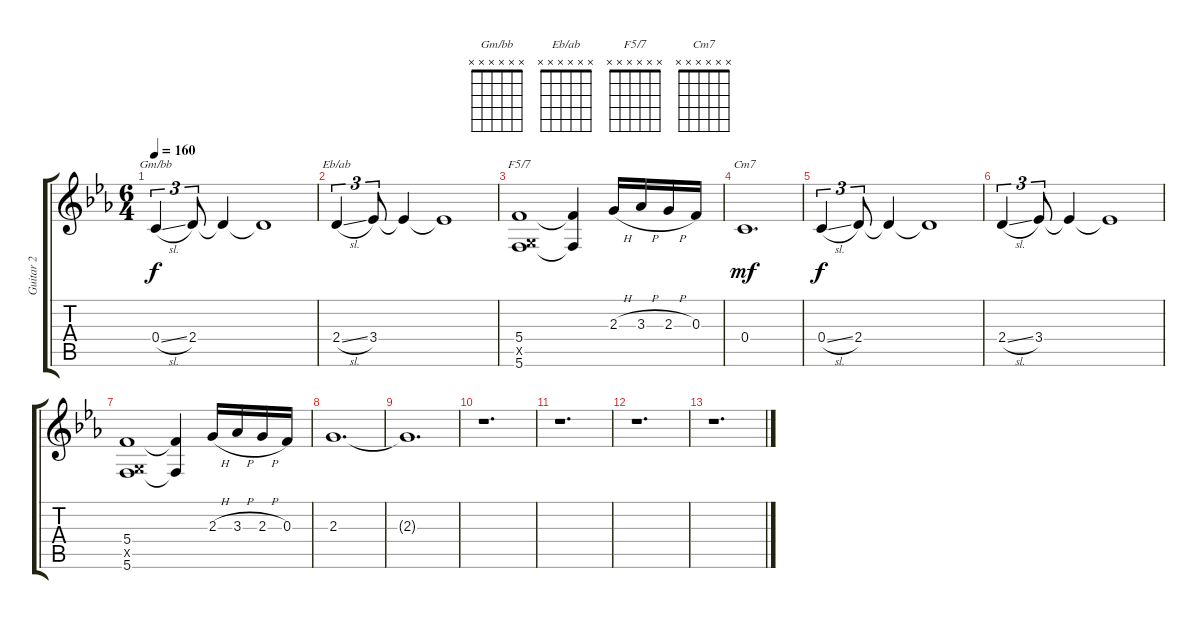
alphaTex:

\track ("Guitar 2" "Guitar 2") {instrument acousticguitarsteel}
\staff {score tabs}
\tuning (D4 A3 F3 C3 G2 C2) {hide}
\chord ("Gm/bb" x x x x x x)
\chord ("Eb/ab" x x x x x x)
\chord ("F5/7" x x x x x x)
\chord ("Cm7" x x x x x x)
\ts (6 4)
\tempo 160
\clef g2
\ks cminor
0.4{sl}.4{tu (3 2) ch "Gm/bb" dy f} 2.4.8{tu (3 2)} 2.4{t}.4 2.4{t}.1 |
2.4{sl}.4{tu (3 2) ch "Eb/ab"} 3.4.8{tu (3 2)} 3.4{t}.4 3.4{t}.1 |
(5.4 0.5{x} 5.6).1{ch "F5/7"} (5.4{t} 5.6{t}).4 2.3{h}.16 3.3{h}.16 2.3{h}.16 0.3.16 |
0.4.1{d ch "Cm7" dy mf} |
0.4{sl}.4{tu (3 2) dy f} 2.4.8{tu (3 2)} 2.4{t}.4 2.4{t}.1 |
2.4{sl}.4{tu (3 2)} 3.4.8{tu (3 2)} 3.4{t}.4 3.4{t}.1 |
(5.4 0.5{x} 5.6).1 (5.4{t} 5.6{t}).4 2.3{h}.16 3.3{h}.16 2.3{h}.16 0.3.16 |
2.3.1{d} |
2.3{t}.1{d} |
r.1{d} |
r.1{d} |
r.1{d} |
r.1{d}
